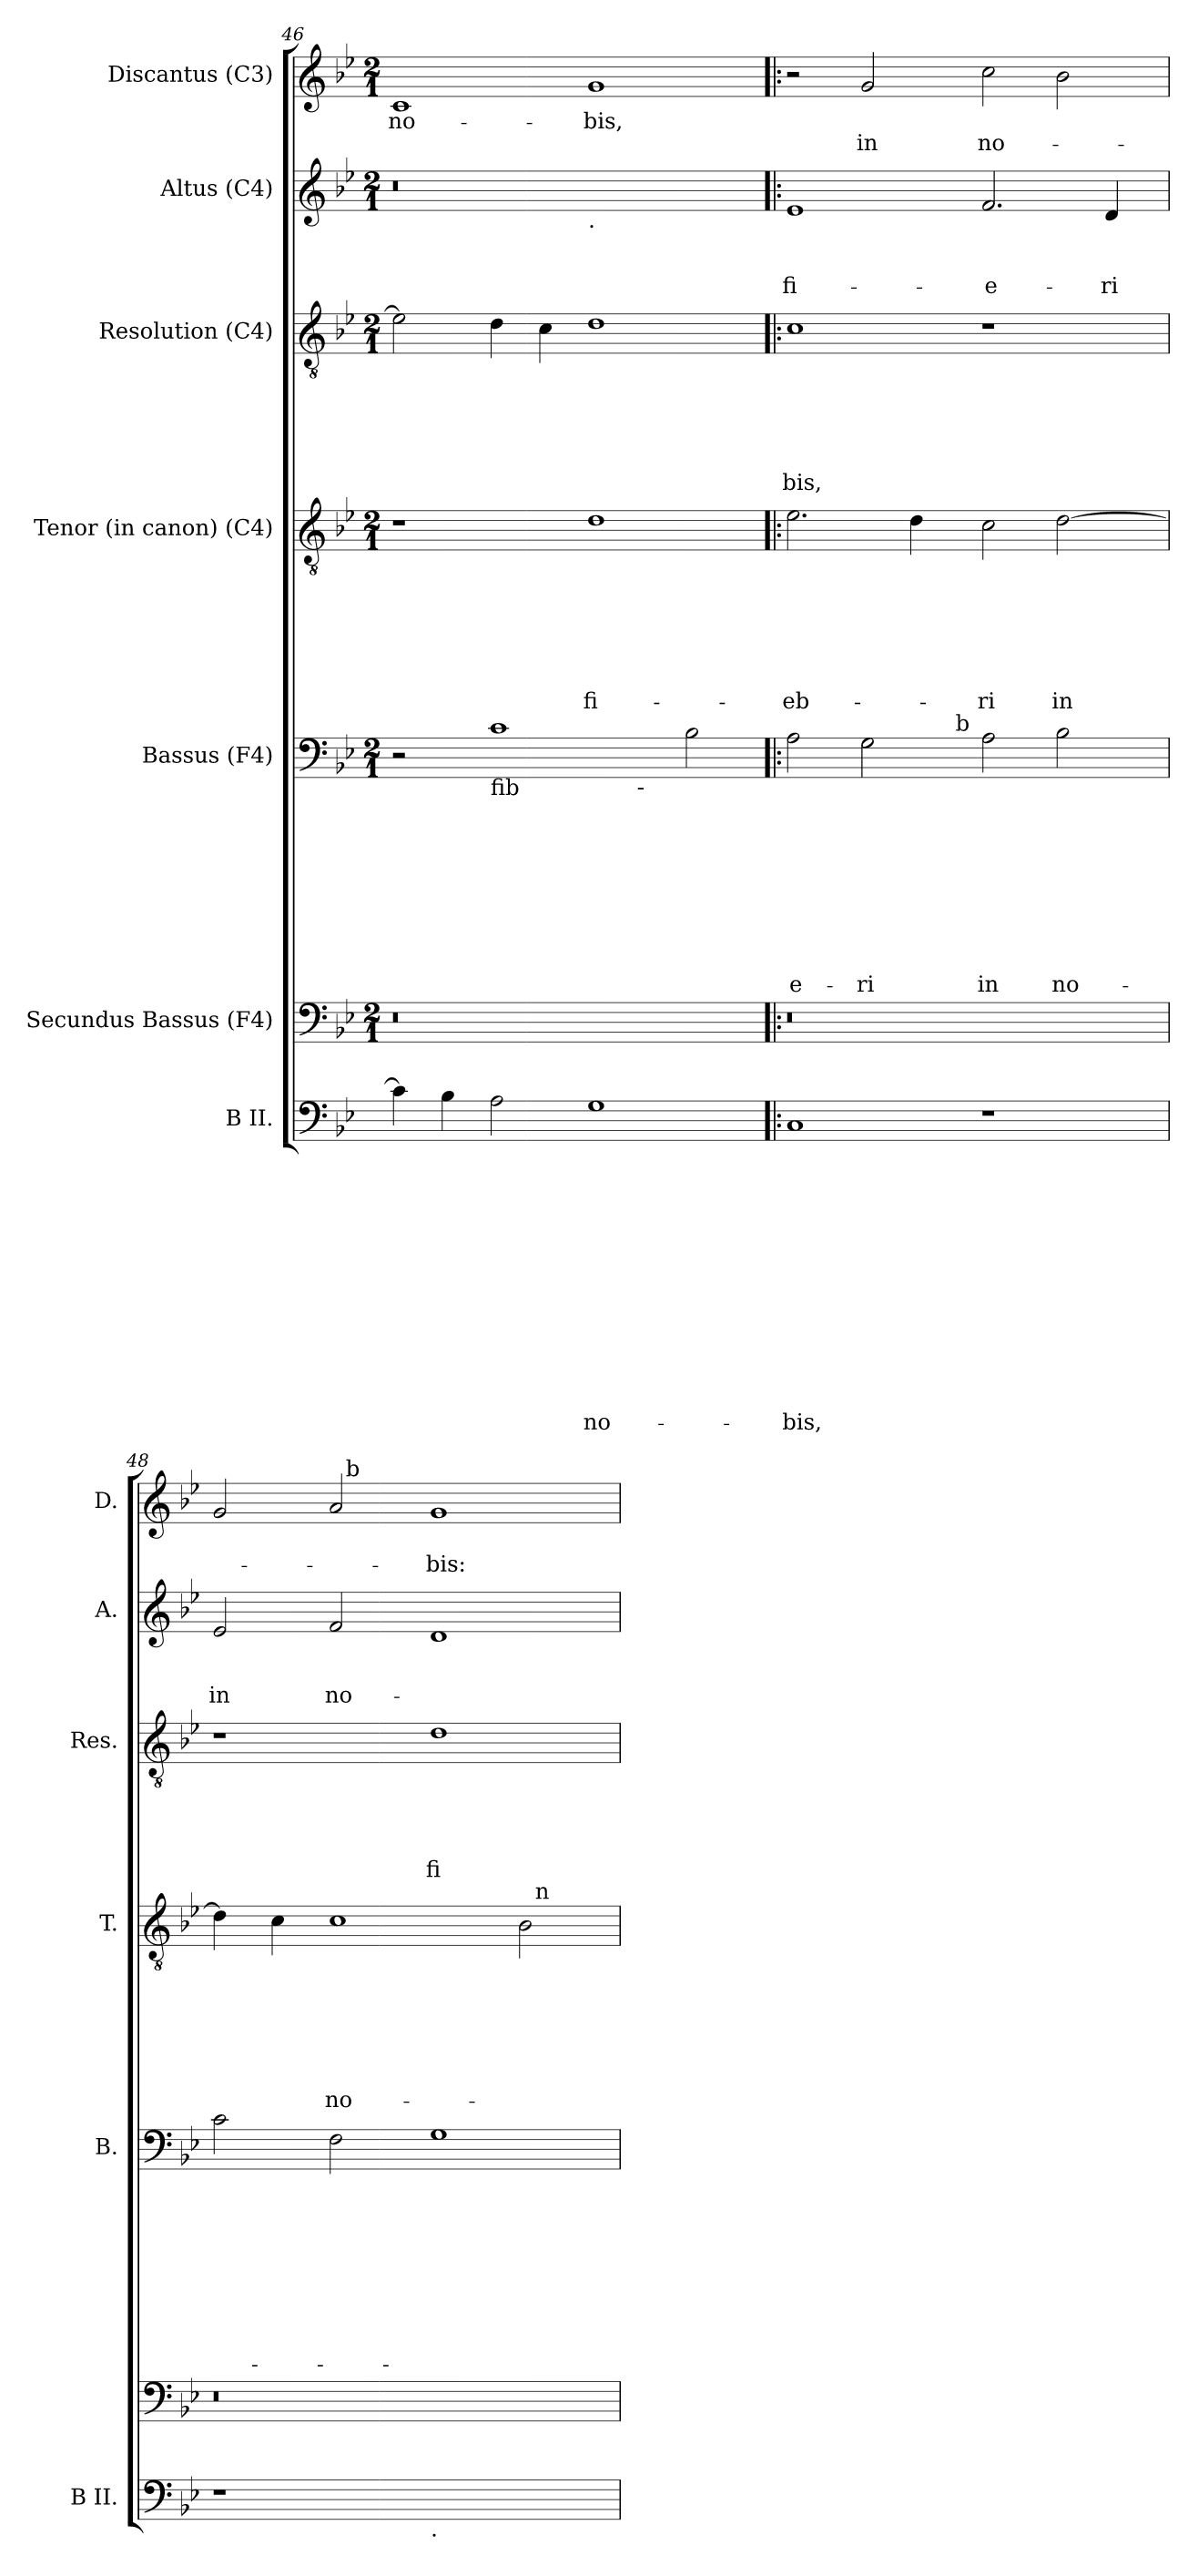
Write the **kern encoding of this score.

**kern	**text	**text	**text	**text	**text	**text	**text	**text	**text	**text	**text	**text	**text	**kern	**kern	**text	**text	**text	**text	**text	**text	**text	**text	**text	**kern	**text	**text	**text	**text	**text	**text	**text	**kern	**text	**text	**text	**text	**text	**text	**kern	**text	**text	**text	**kern	**text	**text
*part7	*part7	*part7	*part7	*part7	*part7	*part7	*part7	*part7	*part7	*part7	*part7	*part7	*part7	*part6	*part5	*part5	*part5	*part5	*part5	*part5	*part5	*part5	*part5	*part5	*part4	*part4	*part4	*part4	*part4	*part4	*part4	*part4	*part3	*part3	*part3	*part3	*part3	*part3	*part3	*part2	*part2	*part2	*part2	*part1	*part1	*part1
*staff7	*staff7	*staff7	*staff7	*staff7	*staff7	*staff7	*staff7	*staff7	*staff7	*staff7	*staff7	*staff7	*staff7	*staff6	*staff5	*staff5	*staff5	*staff5	*staff5	*staff5	*staff5	*staff5	*staff5	*staff5	*staff4	*staff4	*staff4	*staff4	*staff4	*staff4	*staff4	*staff4	*staff3	*staff3	*staff3	*staff3	*staff3	*staff3	*staff3	*staff2	*staff2	*staff2	*staff2	*staff1	*staff1	*staff1
*I"B II.	*	*	*	*	*	*	*	*	*	*	*	*	*	*I"Secundus Bassus (F4)	*I"Bassus (F4)	*	*	*	*	*	*	*	*	*	*I"Tenor (in canon) (C4)	*	*	*	*	*	*	*	*I"Resolution (C4)	*	*	*	*	*	*	*I"Altus (C4)	*	*	*	*I"Discantus (C3)	*	*
*I'B II.	*	*	*	*	*	*	*	*	*	*	*	*	*	*	*I'B.	*	*	*	*	*	*	*	*	*	*I'T.	*	*	*	*	*	*	*	*I'Res.	*	*	*	*	*	*	*I'A.	*	*	*	*I'D.	*	*
*clefF4	*	*	*	*	*	*	*	*	*	*	*	*	*	*clefF4	*clefF4	*	*	*	*	*	*	*	*	*	*clefGv2	*	*	*	*	*	*	*	*clefGv2	*	*	*	*	*	*	*clefG2	*	*	*	*clefG2	*	*
*k[b-e-]	*	*	*	*	*	*	*	*	*	*	*	*	*	*k[b-e-]	*k[b-e-]	*	*	*	*	*	*	*	*	*	*k[b-e-]	*	*	*	*	*	*	*	*k[b-e-]	*	*	*	*	*	*	*k[b-e-]	*	*	*	*k[b-e-]	*	*
*B-:	*	*	*	*	*	*	*	*	*	*	*	*	*	*B-:	*B-:	*	*	*	*	*	*	*	*	*	*B-:	*	*	*	*	*	*	*	*B-:	*	*	*	*	*	*	*B-:	*	*	*	*B-:	*	*
*	*	*	*	*	*	*	*	*	*	*	*	*	*	*M2/1	*M2/1	*	*	*	*	*	*	*	*	*	*M2/1	*	*	*	*	*	*	*	*M2/1	*	*	*	*	*	*	*M2/1	*	*	*	*M2/1	*	*
=46	=46	=46	=46	=46	=46	=46	=46	=46	=46	=46	=46	=46	=46	=46	=46	=46	=46	=46	=46	=46	=46	=46	=46	=46	=46	=46	=46	=46	=46	=46	=46	=46	=46	=46	=46	=46	=46	=46	=46	=46	=46	=46	=46	=46	=46	=46
!	!	!	!	!	!	!	!	!	!	!	!	!	!	!	!	!	!	!	!	!	!	!	!	!	!	!	!	!	!	!	!	!	!	!	!	!	!	!	!	!	!	!	!	!	!LO:LY:b	!
*	*	*	*	*	*	*	*	*	*	*	*	*	*	*	*^	*	*	*	*	*	*	*	*	*	*	*	*	*	*	*	*	*	*	*	*	*	*	*	*	*^	*	*	*	*	*	*
4c\]	.	.	.	.	.	.	.	.	.	.	.	.	.	0r	2r	1ryy	.	.	.	.	.	.	.	.	.	1r	.	.	.	.	.	.	.	2e-\]	.	.	.	.	.	.	0r	1ryy	.	.	.	1c	no-	.
4B-\	.	.	.	.	.	.	.	.	.	.	.	.	.	.	.	.	.	.	.	.	.	.	.	.	.	.	.	.	.	.	.	.	.	.	.	.	.	.	.	.	.	.	.	.	.	.	.	.
!	!	!	!	!	!	!	!	!	!	!	!	!	!	!	!LO:TX:b:t=fib	!	!	!	!	!	!	!	!	!	!	!	!	!	!	!	!	!	!	!	!	!	!	!	!	!	!	!	!	!	!	!	!	!
2A\	.	.	.	.	.	.	.	.	.	.	.	.	.	.	1c	.	.	.	.	.	.	.	.	.	.	.	.	.	.	.	.	.	.	4d\	.	.	.	.	.	.	.	.	.	.	.	.	.	.
.	.	.	.	.	.	.	.	.	.	.	.	.	.	.	.	.	.	.	.	.	.	.	.	.	.	.	.	.	.	.	.	.	.	4c\	.	.	.	.	.	.	.	.	.	.	.	.	.	.
!	!	!	!	!	!	!	!	!	!	!	!	!	!	!	!	!	!	!	!	!	!	!	!	!	!	!	!	!	!	!	!	!	!	!	!	!	!	!	!	!	!	!LO:TX:b:t=.	!	!	!	!	!	!
!	!	!	!	!	!	!	!	!	!	!	!	!	!LO:LY:b	!	!	!	!	!	!	!	!	!	!	!	!	!	!	!	!	!	!	!	!LO:LY:b	!	!	!	!	!	!	!	!	!	!	!	!	!	!LO:LY:b	!
1G	.	.	.	.	.	.	.	.	.	.	.	.	no-	.	.	4ryy	.	.	.	.	.	.	.	.	.	1d	.	.	.	.	.	.	fi-	1d	.	.	.	.	.	.	.	1ryy	.	.	.	1g	-bis,	.
!	!	!	!	!	!	!	!	!	!	!	!	!	!	!	!	!LO:TX:b:t=-	!	!	!	!	!	!	!	!	!	!	!	!	!	!	!	!	!	!	!	!	!	!	!	!	!	!	!	!	!	!	!	!
.	.	.	.	.	.	.	.	.	.	.	.	.	.	.	.	2.ryy	.	.	.	.	.	.	.	.	.	.	.	.	.	.	.	.	.	.	.	.	.	.	.	.	.	.	.	.	.	.	.	.
.	.	.	.	.	.	.	.	.	.	.	.	.	.	.	2B-\	.	.	.	.	.	.	.	.	.	.	.	.	.	.	.	.	.	.	.	.	.	.	.	.	.	.	.	.	.	.	.	.	.
!!LO:LB:g=z
=47!|:	=47!|:	=47!|:	=47!|:	=47!|:	=47!|:	=47!|:	=47!|:	=47!|:	=47!|:	=47!|:	=47!|:	=47!|:	=47!|:	=47!|:	=47!|:	=47!|:	=47!|:	=47!|:	=47!|:	=47!|:	=47!|:	=47!|:	=47!|:	=47!|:	=47!|:	=47!|:	=47!|:	=47!|:	=47!|:	=47!|:	=47!|:	=47!|:	=47!|:	=47!|:	=47!|:	=47!|:	=47!|:	=47!|:	=47!|:	=47!|:	=47!|:	=47!|:	=47!|:	=47!|:	=47!|:	=47!|:	=47!|:	=47!|:
!	!	!	!	!	!	!	!	!	!	!	!	!	!LO:LY:b	!	!	!	!	!	!	!	!	!	!	!	!LO:LY:b	!	!	!	!	!	!	!	!LO:LY:b	!	!	!	!	!	!	!LO:LY:b	!	!	!	!	!LO:LY:b	!	!	!
*	*	*	*	*	*	*	*	*	*	*	*	*	*	*	*	*	*	*	*	*	*	*	*	*	*	*	*	*	*	*	*	*	*	*	*	*	*	*	*	*	*v	*v	*	*	*	*	*	*
1C	.	.	.	.	.	.	.	.	.	.	.	.	-bis,	0r	2A\	2ryy	.	.	.	.	.	.	.	.	e-	2.e-\	.	.	.	.	.	.	-eb-	1c	.	.	.	.	.	bis,	1e-	.	.	fi-	2r	.	.
!	!	!	!	!	!	!	!	!	!	!	!	!	!	!	!	!	!	!	!	!	!	!	!	!	!LO:LY:b	!	!	!	!	!	!	!	!	!	!	!	!	!	!	!	!	!	!	!	!	!	!LO:LY:b
.	.	.	.	.	.	.	.	.	.	.	.	.	.	.	2G\	4ryy	.	.	.	.	.	.	.	.	-ri	.	.	.	.	.	.	.	.	.	.	.	.	.	.	.	.	.	.	.	2g/	.	-in
.	.	.	.	.	.	.	.	.	.	.	.	.	.	.	.	8ryy	.	.	.	.	.	.	.	.	.	4d\	.	.	.	.	.	.	.	.	.	.	.	.	.	.	.	.	.	.	.	.	.
.	.	.	.	.	.	.	.	.	.	.	.	.	.	.	.	32ryy	.	.	.	.	.	.	.	.	.	.	.	.	.	.	.	.	.	.	.	.	.	.	.	.	.	.	.	.	.	.	.
!	!	!	!	!	!	!	!	!	!	!	!	!	!	!	!	!LO:TX:a:t=b	!	!	!	!	!	!	!	!	!	!	!	!	!	!	!	!	!	!	!	!	!	!	!	!	!	!	!	!	!	!	!
.	.	.	.	.	.	.	.	.	.	.	.	.	.	.	.	1ryy	.	.	.	.	.	.	.	.	.	.	.	.	.	.	.	.	.	.	.	.	.	.	.	.	.	.	.	.	.	.	.
!	!	!	!	!	!	!	!	!	!	!	!	!	!	!	!	!	!	!	!	!	!	!	!	!	!LO:LY:b	!	!	!	!	!	!	!	!LO:LY:b	!	!	!	!	!	!	!	!	!	!	!LO:LY:b	!	!	!LO:LY:b
1r	.	.	.	.	.	.	.	.	.	.	.	.	.	.	2A\	.	.	.	.	.	.	.	.	.	in	2c\	.	.	.	.	.	.	-ri	1r	.	.	.	.	.	.	2.f/	.	.	-e-	2cc\	.	no-
!	!	!	!	!	!	!	!	!	!	!	!	!	!	!	!	!	!	!	!	!	!	!	!	!	!LO:LY:b	!	!	!	!	!	!	!	!LO:LY:b	!	!	!	!	!	!	!	!	!	!	!	!	!	!
.	.	.	.	.	.	.	.	.	.	.	.	.	.	.	2B-\	.	.	.	.	.	.	.	.	.	no-	[>2d\	.	.	.	.	.	.	in	.	.	.	.	.	.	.	.	.	.	.	2b-\	.	.
!	!	!	!	!	!	!	!	!	!	!	!	!	!	!	!	!	!	!	!	!	!	!	!	!	!	!	!	!	!	!	!	!	!	!	!	!	!	!	!	!	!	!	!	!LO:LY:b	!	!	!
.	.	.	.	.	.	.	.	.	.	.	.	.	.	.	.	.	.	.	.	.	.	.	.	.	.	.	.	.	.	.	.	.	.	.	.	.	.	.	.	.	4d/	.	.	-ri	.	.	.
.	.	.	.	.	.	.	.	.	.	.	.	.	.	.	.	16.ryy	.	.	.	.	.	.	.	.	.	.	.	.	.	.	.	.	.	.	.	.	.	.	.	.	.	.	.	.	.	.	.
=48	=48	=48	=48	=48	=48	=48	=48	=48	=48	=48	=48	=48	=48	=48	=48	=48	=48	=48	=48	=48	=48	=48	=48	=48	=48	=48	=48	=48	=48	=48	=48	=48	=48	=48	=48	=48	=48	=48	=48	=48	=48	=48	=48	=48	=48	=48	=48
!	!	!	!	!	!	!	!	!	!	!	!	!	!	!	!	!	!	!	!	!	!	!	!	!	!	!	!	!	!	!	!	!	!	!	!	!	!	!	!	!	!	!	!	!LO:LY:b	!	!	!
*	*	*	*	*	*	*	*	*	*	*	*	*	*	*	*v	*v	*	*	*	*	*	*	*	*	*	*^	*	*	*	*	*	*	*	*	*	*	*	*	*	*	*	*	*	*	*^	*	*
1r	.	.	.	.	.	.	.	.	.	.	.	.	.	0r	2c\	.	.	.	.	.	.	.	.	.	4d\]	1ryy	.	.	.	.	.	.	.	1r	.	.	.	.	.	.	2e-/	.	.	in	2g/	2ryy	.	.
.	.	.	.	.	.	.	.	.	.	.	.	.	.	.	.	.	.	.	.	.	.	.	.	.	4c\	.	.	.	.	.	.	.	.	.	.	.	.	.	.	.	.	.	.	.	.	.	.	.
!	!	!	!	!	!	!	!	!	!	!	!	!	!	!	!	!	!	!	!	!	!	!	!	!	!	!	!	!	!	!	!	!	!LO:LY:b	!	!	!	!	!	!	!	!	!	!	!LO:LY:b	!	!	!	!
.	.	.	.	.	.	.	.	.	.	.	.	.	.	.	2F\	.	.	.	.	.	.	.	.	.	1c	.	.	.	.	.	.	.	no-	.	.	.	.	.	.	.	2f/	.	.	no-	2a/	32ryy	.	.
!	!	!	!	!	!	!	!	!	!	!	!	!	!	!	!	!	!	!	!	!	!	!	!	!	!	!	!	!	!	!	!	!	!	!	!	!	!	!	!	!	!	!	!	!	!	!LO:TX:a:t=b	!	!
.	.	.	.	.	.	.	.	.	.	.	.	.	.	.	.	.	.	.	.	.	.	.	.	.	.	.	.	.	.	.	.	.	.	.	.	.	.	.	.	.	.	.	.	.	.	1ryy	.	.
!LO:TX:b:t=.	!	!	!	!	!	!	!	!	!	!	!	!	!	!	!	!	!	!	!	!	!	!	!	!	!	!	!	!	!	!	!	!	!	!	!	!	!	!	!	!	!	!	!	!	!	!	!	!
!	!	!	!	!	!	!	!	!	!	!	!	!	!	!	!	!	!	!	!	!	!	!	!	!	!	!	!	!	!	!	!	!	!	!	!	!	!	!	!LO:LY:b	!	!	!	!	!	!	!	!	!LO:LY:b
1ryy	.	.	.	.	.	.	.	.	.	.	.	.	.	.	1G	.	.	.	.	.	.	.	.	.	.	2ryy	.	.	.	.	.	.	.	1d	.	.	.	.	-fi-	.	1d	.	.	.	1g	.	.	-bis:
.	.	.	.	.	.	.	.	.	.	.	.	.	.	.	.	.	.	.	.	.	.	.	.	.	2B-\	32ryy	.	.	.	.	.	.	.	.	.	.	.	.	.	.	.	.	.	.	.	.	.	.
!	!	!	!	!	!	!	!	!	!	!	!	!	!	!	!	!	!	!	!	!	!	!	!	!	!	!LO:TX:a:t=n	!	!	!	!	!	!	!	!	!	!	!	!	!	!	!	!	!	!	!	!	!	!
.	.	.	.	.	.	.	.	.	.	.	.	.	.	.	.	.	.	.	.	.	.	.	.	.	.	4...ryy	.	.	.	.	.	.	.	.	.	.	.	.	.	.	.	.	.	.	.	4...ryy	.	.
*	*	*	*	*	*	*	*	*	*	*	*	*	*	*	*	*	*	*	*	*	*	*	*	*	*v	*v	*	*	*	*	*	*	*	*	*	*	*	*	*	*	*	*	*	*	*v	*v	*	*
=	=	=	=	=	=	=	=	=	=	=	=	=	=	=	=	=	=	=	=	=	=	=	=	=	=	=	=	=	=	=	=	=	=	=	=	=	=	=	=	=	=	=	=	=	=	=
*-	*-	*-	*-	*-	*-	*-	*-	*-	*-	*-	*-	*-	*-	*-	*-	*-	*-	*-	*-	*-	*-	*-	*-	*-	*-	*-	*-	*-	*-	*-	*-	*-	*-	*-	*-	*-	*-	*-	*-	*-	*-	*-	*-	*-	*-	*-
